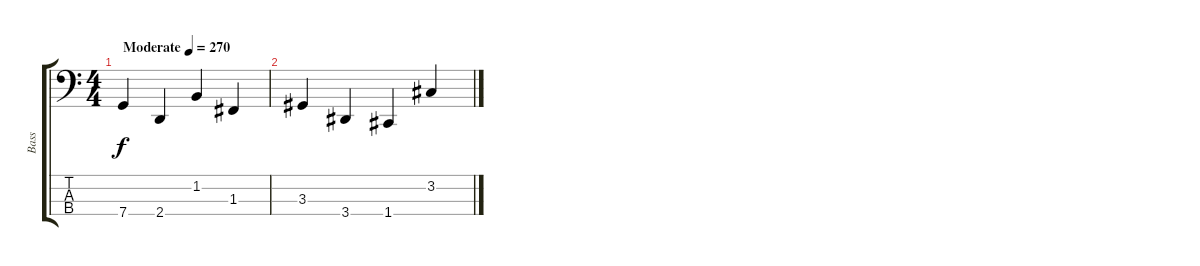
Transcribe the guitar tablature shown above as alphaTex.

\track ("Bass" "Bass") {instrument electricbassfinger}
\staff {score tabs}
\tuning (Eb2 Bb1 F1 C1) {hide}
\ts (4 4)
\tempo (270 "Moderate")
\clef f4
\ks c
7.4.4{dy f instrument electricbassfinger} 2.4.4 1.2.4 1.3.4 |
3.3.4 3.4.4 1.4.4 3.2.4
